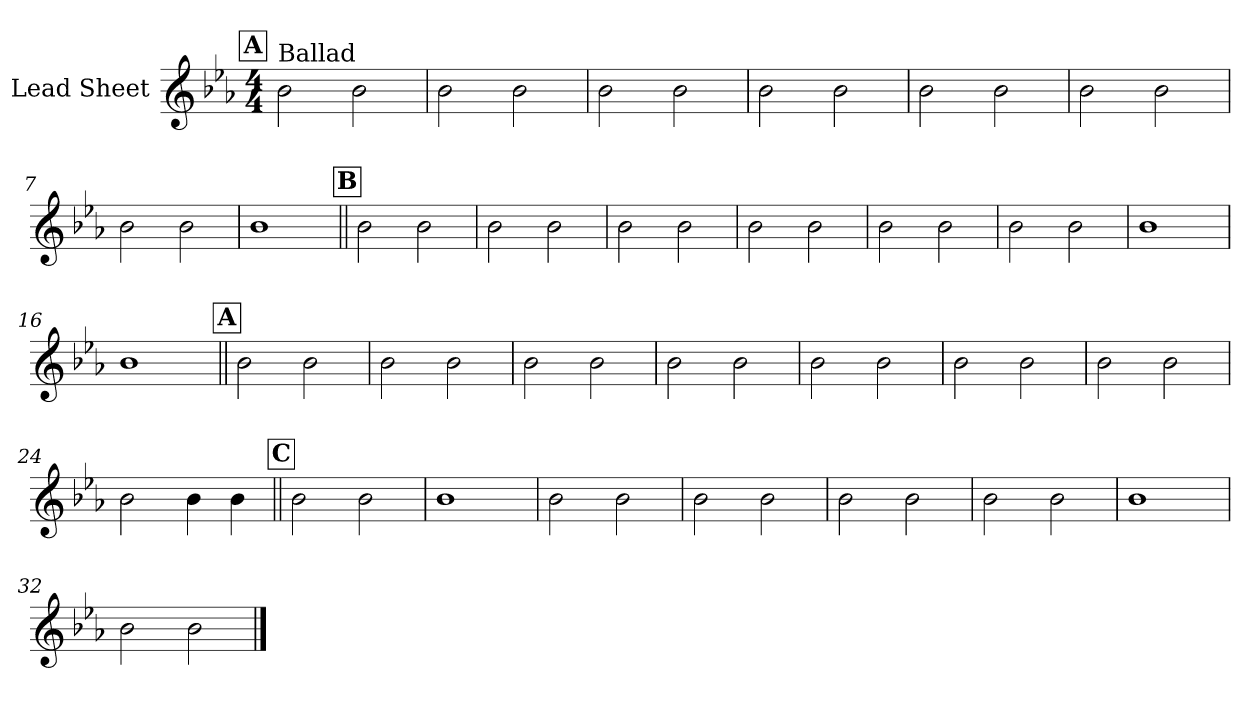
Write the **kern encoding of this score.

**kern
*part1
*staff1
*I"Lead Sheet
*clefG2
*k[b-e-a-]
*E-:
*M4/4
!!LO:REH:place=s1:a:fs=14:t=A
=1
!LO:TX:a:t=Ballad
2b-\
2b-\
=2
2b-\
2b-\
=3
2b-\
2b-\
=4
2b-\
2b-\
!!LO:LB:g=z
=5
2b-\
2b-\
=6
2b-\
2b-\
=7
2b-\
2b-\
=8
1b-
!!LO:LB:g=z
!!LO:REH:place=s1:a:fs=14:t=B
=9||
2b-\
2b-\
=10
2b-\
2b-\
=11
2b-\
2b-\
=12
2b-\
2b-\
!!LO:LB:g=z
=13
2b-\
2b-\
=14
2b-\
2b-\
=15
1b-
=16
1b-
!!LO:LB:g=z
!!LO:REH:place=s1:a:fs=14:t=A
=17||
2b-\
2b-\
=18
2b-\
2b-\
=19
2b-\
2b-\
=20
2b-\
2b-\
!!LO:LB:g=z
=21
2b-\
2b-\
=22
2b-\
2b-\
=23
2b-\
2b-\
=24
2b-\
4b-\
4b-\
!!LO:LB:g=z
!!LO:REH:place=s1:a:fs=14:t=C
=25||
2b-\
2b-\
=26
1b-
=27
2b-\
2b-\
=28
2b-\
2b-\
!!LO:LB:g=z
=29
2b-\
2b-\
=30
2b-\
2b-\
=31
1b-
=32
2b-\
2b-\
==
*-
